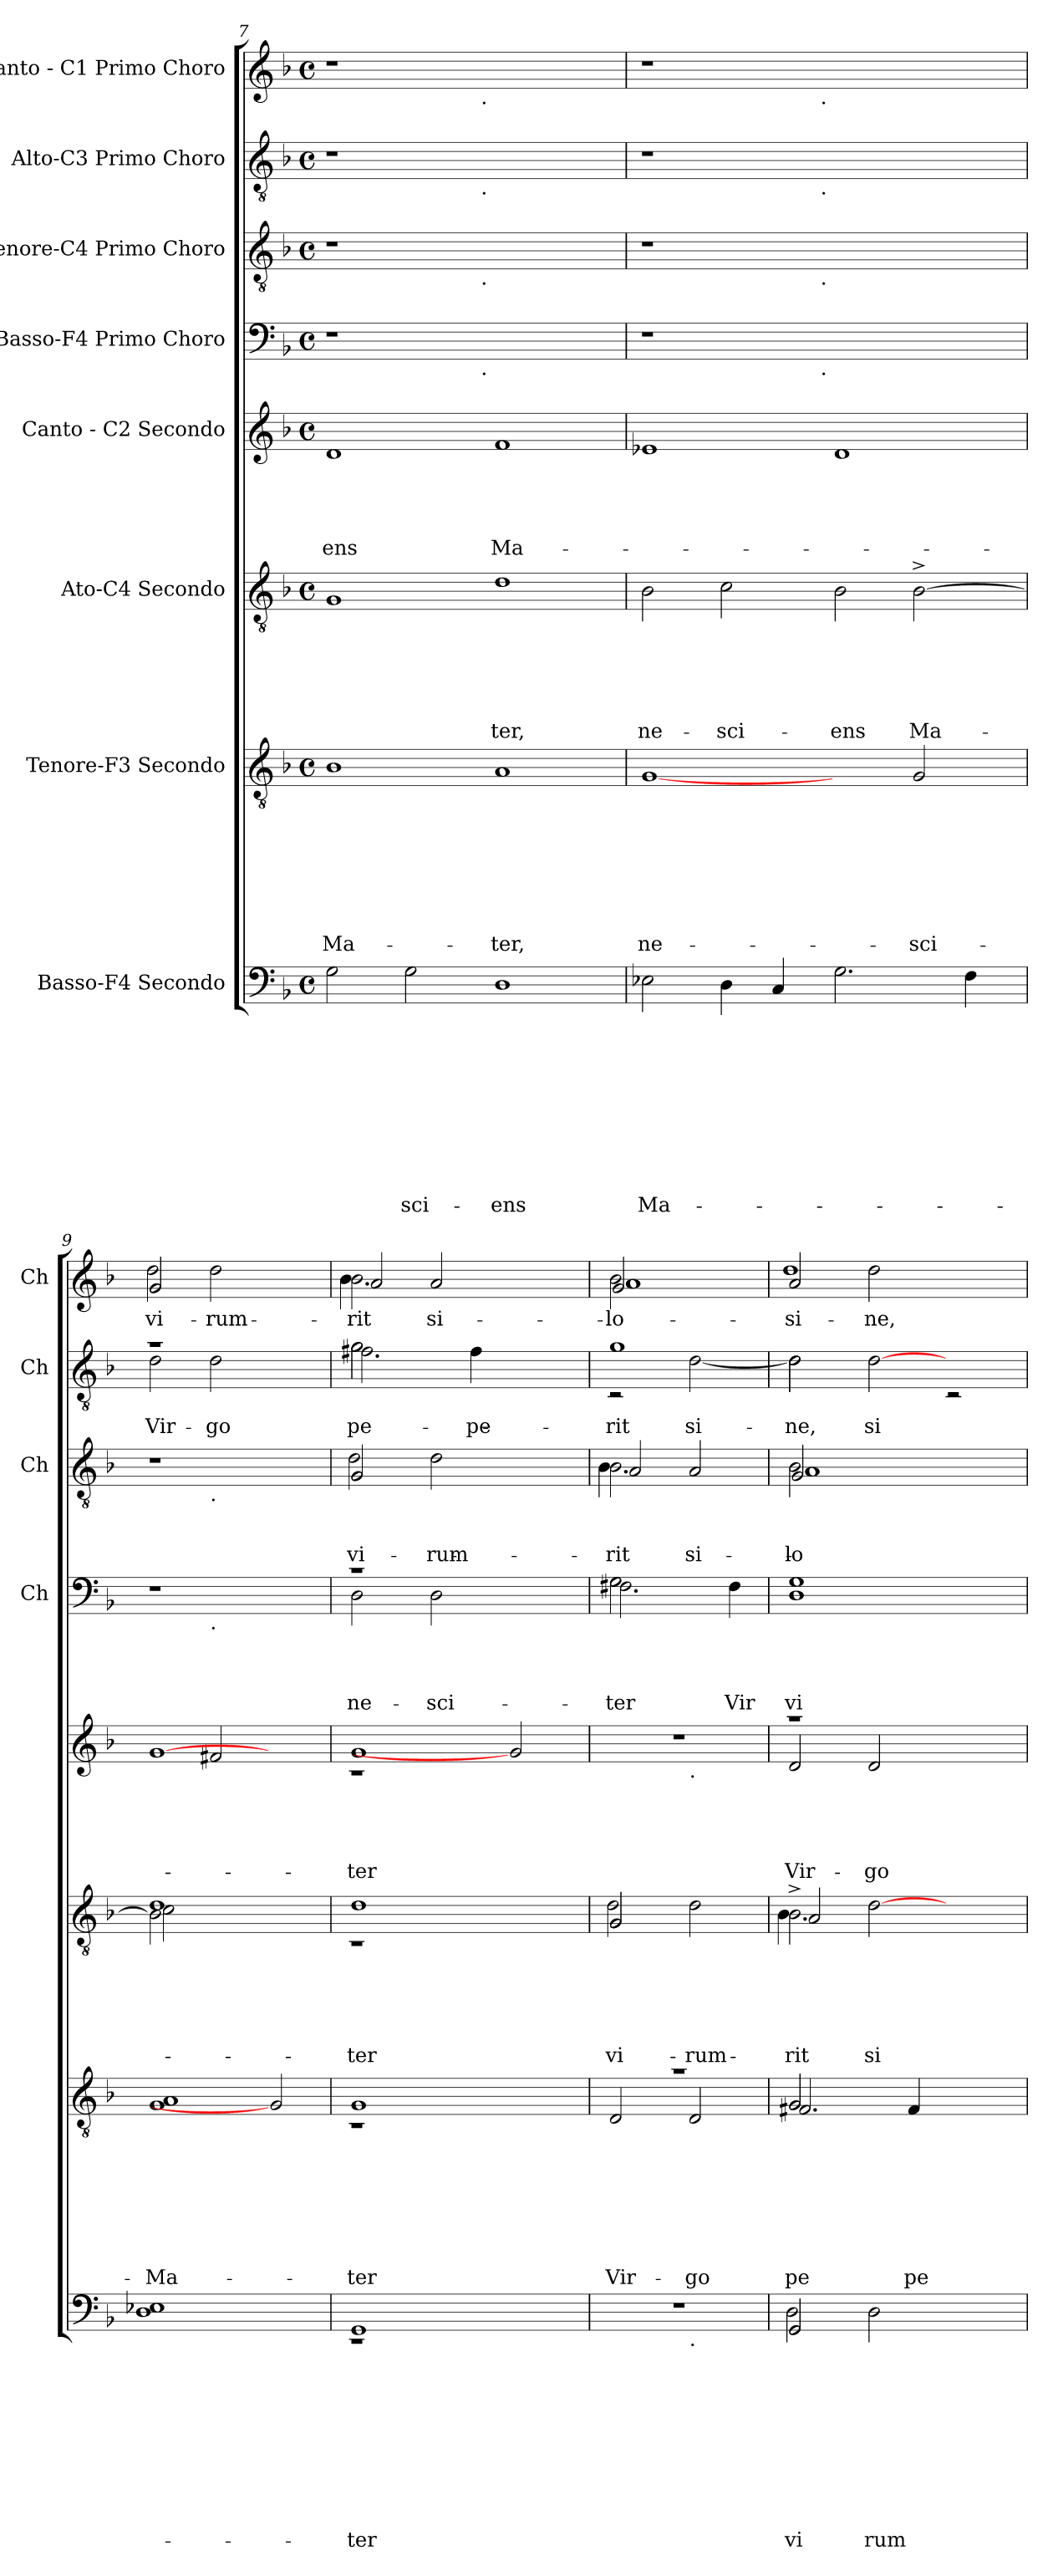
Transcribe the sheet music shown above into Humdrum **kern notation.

**kern	**text	**text	**text	**text	**text	**text	**text	**text	**text	**text	**kern	**text	**text	**text	**text	**text	**text	**text	**text	**kern	**text	**text	**text	**text	**text	**text	**kern	**text	**text	**text	**text	**text	**kern	**text	**text	**text	**text	**kern	**text	**text	**text	**kern	**text	**text	**kern	**text
*part8	*part8	*part8	*part8	*part8	*part8	*part8	*part8	*part8	*part8	*part8	*part7	*part7	*part7	*part7	*part7	*part7	*part7	*part7	*part7	*part6	*part6	*part6	*part6	*part6	*part6	*part6	*part5	*part5	*part5	*part5	*part5	*part5	*part4	*part4	*part4	*part4	*part4	*part3	*part3	*part3	*part3	*part2	*part2	*part2	*part1	*part1
*staff8	*staff8	*staff8	*staff8	*staff8	*staff8	*staff8	*staff8	*staff8	*staff8	*staff8	*staff7	*staff7	*staff7	*staff7	*staff7	*staff7	*staff7	*staff7	*staff7	*staff6	*staff6	*staff6	*staff6	*staff6	*staff6	*staff6	*staff5	*staff5	*staff5	*staff5	*staff5	*staff5	*staff4	*staff4	*staff4	*staff4	*staff4	*staff3	*staff3	*staff3	*staff3	*staff2	*staff2	*staff2	*staff1	*staff1
*I"Basso-F4 Secondo	*	*	*	*	*	*	*	*	*	*	*I"Tenore-F3 Secondo	*	*	*	*	*	*	*	*	*I"Ato-C4 Secondo	*	*	*	*	*	*	*I"Canto - C2 Secondo	*	*	*	*	*	*I"Basso-F4 Primo Choro	*	*	*	*	*I"Tenore-C4 Primo Choro	*	*	*	*I"Alto-C3 Primo Choro	*	*	*I"Canto - C1 Primo Choro	*
*	*	*	*	*	*	*	*	*	*	*	*	*	*	*	*	*	*	*	*	*	*	*	*	*	*	*	*	*	*	*	*	*	*I'Ch	*	*	*	*	*I'Ch	*	*	*	*I'Ch	*	*	*I'Ch	*
*clefF4	*	*	*	*	*	*	*	*	*	*	*clefGv2	*	*	*	*	*	*	*	*	*clefGv2	*	*	*	*	*	*	*clefG2	*	*	*	*	*	*clefF4	*	*	*	*	*clefGv2	*	*	*	*clefGv2	*	*	*clefG2	*
*k[b-]	*	*	*	*	*	*	*	*	*	*	*k[b-]	*	*	*	*	*	*	*	*	*k[b-]	*	*	*	*	*	*	*k[b-]	*	*	*	*	*	*k[b-]	*	*	*	*	*k[b-]	*	*	*	*k[b-]	*	*	*k[b-]	*
*F:	*	*	*	*	*	*	*	*	*	*	*F:	*	*	*	*	*	*	*	*	*F:	*	*	*	*	*	*	*F:	*	*	*	*	*	*F:	*	*	*	*	*F:	*	*	*	*F:	*	*	*F:	*
*M4/4	*	*	*	*	*	*	*	*	*	*	*M4/4	*	*	*	*	*	*	*	*	*M4/4	*	*	*	*	*	*	*M4/4	*	*	*	*	*	*M4/4	*	*	*	*	*M4/4	*	*	*	*M4/4	*	*	*M4/4	*
*met(c)	*	*	*	*	*	*	*	*	*	*	*met(c)	*	*	*	*	*	*	*	*	*met(c)	*	*	*	*	*	*	*met(c)	*	*	*	*	*	*met(c)	*	*	*	*	*met(c)	*	*	*	*met(c)	*	*	*met(c)	*
=7	=7	=7	=7	=7	=7	=7	=7	=7	=7	=7	=7	=7	=7	=7	=7	=7	=7	=7	=7	=7	=7	=7	=7	=7	=7	=7	=7	=7	=7	=7	=7	=7	=7	=7	=7	=7	=7	=7	=7	=7	=7	=7	=7	=7	=7	=7
!	!	!	!	!	!	!	!	!	!	!	!	!	!	!	!	!	!	!	!LO:LY:b	!	!	!	!	!	!	!	!	!	!	!	!	!LO:LY:b	!	!	!	!	!	!	!	!	!	!	!	!	!	!
*	*	*	*	*	*	*	*	*	*	*	*	*	*	*	*	*	*	*	*	*	*	*	*	*	*	*	*	*	*	*	*	*	*^	*	*	*	*	*^	*	*	*	*^	*	*	*^	*
2G\	.	.	.	.	.	.	.	.	.	.	1B-	.	.	.	.	.	.	.	Ma-	1G	.	.	.	.	.	.	1d	.	.	.	.	-ens	1r	2ryy	.	.	.	.	1r	2ryy	.	.	.	1r	2ryy	.	.	1r	2ryy	.
!	!	!	!	!	!	!	!	!	!	!LO:LY:b	!	!	!	!	!	!	!	!	!	!	!	!	!	!	!	!	!	!	!	!	!	!	!	!	!	!	!	!	!	!	!	!	!	!	!	!	!	!	!	!
2G\	.	.	.	.	.	.	.	.	.	-sci-	.	.	.	.	.	.	.	.	.	.	.	.	.	.	.	.	.	.	.	.	.	.	.	4...ryy	.	.	.	.	.	4...ryy	.	.	.	.	4...ryy	.	.	.	4...ryy	.
!	!	!	!	!	!	!	!	!	!	!	!	!	!	!	!	!	!	!	!	!	!	!	!	!	!	!	!	!	!	!	!	!	!	!	!	!	!	!	!	!	!	!	!	!	!	!	!	!	!LO:TX:b:t=.	!
!	!	!	!	!	!	!	!	!	!	!	!	!	!	!	!	!	!	!	!	!	!	!	!	!	!	!	!	!	!	!	!	!	!	!	!	!	!	!	!	!	!	!	!	!	!LO:TX:b:t=.	!	!	!	!	!
!	!	!	!	!	!	!	!	!	!	!	!	!	!	!	!	!	!	!	!	!	!	!	!	!	!	!	!	!	!	!	!	!	!	!	!	!	!	!	!	!LO:TX:b:t=.	!	!	!	!	!	!	!	!	!	!
!	!	!	!	!	!	!	!	!	!	!	!	!	!	!	!	!	!	!	!	!	!	!	!	!	!	!	!	!	!	!	!	!	!	!LO:TX:b:t=.	!	!	!	!	!	!	!	!	!	!	!	!	!	!	!	!
.	.	.	.	.	.	.	.	.	.	.	.	.	.	.	.	.	.	.	.	.	.	.	.	.	.	.	.	.	.	.	.	.	.	1ryy	.	.	.	.	.	1ryy	.	.	.	.	1ryy	.	.	.	1ryy	.
!	!	!	!	!	!	!	!	!	!	!LO:LY:b	!	!	!	!	!	!	!	!	!LO:LY:b	!	!	!	!	!	!	!LO:LY:b	!	!	!	!	!	!LO:LY:b	!	!	!	!	!	!	!	!	!	!	!	!	!	!	!	!	!	!
1D	.	.	.	.	.	.	.	.	.	-ens	1A	.	.	.	.	.	.	.	-ter,	1d	.	.	.	.	.	-ter,	1f	.	.	.	.	Ma-	1ryy	.	.	.	.	.	1ryy	.	.	.	.	1ryy	.	.	.	1ryy	.	.
.	.	.	.	.	.	.	.	.	.	.	.	.	.	.	.	.	.	.	.	.	.	.	.	.	.	.	.	.	.	.	.	.	.	32ryy	.	.	.	.	.	32ryy	.	.	.	.	32ryy	.	.	.	32ryy	.
=8	=8	=8	=8	=8	=8	=8	=8	=8	=8	=8	=8	=8	=8	=8	=8	=8	=8	=8	=8	=8	=8	=8	=8	=8	=8	=8	=8	=8	=8	=8	=8	=8	=8	=8	=8	=8	=8	=8	=8	=8	=8	=8	=8	=8	=8	=8	=8	=8	=8	=8
!	!	!	!	!	!	!	!	!	!	!LO:LY:b	!	!	!	!	!	!	!	!	!LO:LY:b	!	!	!	!	!	!	!LO:LY:b	!	!	!	!	!	!	!	!	!	!	!	!	!	!	!	!	!	!	!	!	!	!	!	!
2E-X\	.	.	.	.	.	.	.	.	.	Ma-	[1G	.	.	.	.	.	.	.	ne-	2B-\	.	.	.	.	.	ne-	1e-X	.	.	.	.	.	1r	2ryy	.	.	.	.	1r	2ryy	.	.	.	1r	2ryy	.	.	1r	2ryy	.
!	!	!	!	!	!	!	!	!	!	!	!	!	!	!	!	!	!	!	!	!	!	!	!	!	!	!LO:LY:b	!	!	!	!	!	!	!	!	!	!	!	!	!	!	!	!	!	!	!	!	!	!	!	!
4D\	.	.	.	.	.	.	.	.	.	.	.	.	.	.	.	.	.	.	.	2c\	.	.	.	.	.	-sci-	.	.	.	.	.	.	.	4...ryy	.	.	.	.	.	4...ryy	.	.	.	.	4...ryy	.	.	.	4...ryy	.
4C/	.	.	.	.	.	.	.	.	.	.	.	.	.	.	.	.	.	.	.	.	.	.	.	.	.	.	.	.	.	.	.	.	.	.	.	.	.	.	.	.	.	.	.	.	.	.	.	.	.	.
!	!	!	!	!	!	!	!	!	!	!	!	!	!	!	!	!	!	!	!	!	!	!	!	!	!	!	!	!	!	!	!	!	!	!	!	!	!	!	!	!	!	!	!	!	!	!	!	!	!LO:TX:b:t=.	!
!	!	!	!	!	!	!	!	!	!	!	!	!	!	!	!	!	!	!	!	!	!	!	!	!	!	!	!	!	!	!	!	!	!	!	!	!	!	!	!	!	!	!	!	!	!LO:TX:b:t=.	!	!	!	!	!
!	!	!	!	!	!	!	!	!	!	!	!	!	!	!	!	!	!	!	!	!	!	!	!	!	!	!	!	!	!	!	!	!	!	!	!	!	!	!	!	!LO:TX:b:t=.	!	!	!	!	!	!	!	!	!	!
!	!	!	!	!	!	!	!	!	!	!	!	!	!	!	!	!	!	!	!	!	!	!	!	!	!	!	!	!	!	!	!	!	!	!LO:TX:b:t=.	!	!	!	!	!	!	!	!	!	!	!	!	!	!	!	!
.	.	.	.	.	.	.	.	.	.	.	.	.	.	.	.	.	.	.	.	.	.	.	.	.	.	.	.	.	.	.	.	.	.	1ryy	.	.	.	.	.	1ryy	.	.	.	.	1ryy	.	.	.	1ryy	.
!	!	!	!	!	!	!	!	!	!	!	!	!	!	!	!	!	!	!	!	!	!	!	!	!	!	!LO:LY:b	!	!	!	!	!	!	!	!	!	!	!	!	!	!	!	!	!	!	!	!	!	!	!	!
2.G\	.	.	.	.	.	.	.	.	.	.	2ryy	.	.	.	.	.	.	.	.	2B-\	.	.	.	.	.	-ens	1d	.	.	.	.	.	1ryy	.	.	.	.	.	1ryy	.	.	.	.	1ryy	.	.	.	1ryy	.	.
!	!	!	!	!	!	!	!	!	!	!	!	!	!	!	!	!	!	!	!LO:LY:b	!	!	!	!	!	!	!LO:LY:b	!	!	!	!	!	!	!	!	!	!	!	!	!	!	!	!	!	!	!	!	!	!	!	!
.	.	.	.	.	.	.	.	.	.	.	2G/	.	.	.	.	.	.	.	-sci-	[>2B-^>\	.	.	.	.	.	Ma-	.	.	.	.	.	.	.	.	.	.	.	.	.	.	.	.	.	.	.	.	.	.	.	.
4F\	.	.	.	.	.	.	.	.	.	.	.	.	.	.	.	.	.	.	.	.	.	.	.	.	.	.	.	.	.	.	.	.	.	.	.	.	.	.	.	.	.	.	.	.	.	.	.	.	.	.
.	.	.	.	.	.	.	.	.	.	.	.	.	.	.	.	.	.	.	.	.	.	.	.	.	.	.	.	.	.	.	.	.	.	32ryy	.	.	.	.	.	32ryy	.	.	.	.	32ryy	.	.	.	32ryy	.
=9	=9	=9	=9	=9	=9	=9	=9	=9	=9	=9	=9	=9	=9	=9	=9	=9	=9	=9	=9	=9	=9	=9	=9	=9	=9	=9	=9	=9	=9	=9	=9	=9	=9	=9	=9	=9	=9	=9	=9	=9	=9	=9	=9	=9	=9	=9	=9	=9	=9	=9
!	!	!	!	!	!	!	!	!	!	!	!	!	!	!	!	!	!	!	!LO:LY:b	!	!	!	!	!	!	!	!	!	!	!	!	!	!	!	!	!	!	!	!	!	!	!	!	!	!	!	!LO:LY:b	!	!	!LO:LY:b
*	*	*	*	*	*	*	*	*	*	*	*	*	*	*	*	*	*	*	*	*^	*	*	*	*	*	*	*^	*	*	*	*	*	*	*	*	*	*	*	*	*	*	*	*	*	*	*	*	*	*	*
*	*	*	*	*	*	*	*	*	*	*	*	*	*	*	*	*	*	*	*	*	*^	*	*	*	*	*	*	*	*	*	*	*	*	*	*	*	*	*	*	*	*	*	*	*	*	*	*	*	*	*	*	*
!	!	!	!	!	!	!	!	!	!	!	!	!	!	!	!	!	!	!	!	!	!	!	!	!	!	!	!	!	!	!	!	!	!	!	!	!	!	!	!	!	!	!	!	!	!	!	!	!	!	!	!	!	!LO:LY:b
*	*	*	*	*	*	*	*	*	*	*	*	*	*	*	*	*	*	*	*	*	*	*	*	*	*	*	*	*	*	*	*	*	*	*	*	*	*	*	*	*	*	*	*	*	*	*	*	*	*	*	*	*^	*
!	!	!	!	!	!	!	!	!	!	!	!	!	!	!	!	!	!	!	!	!	!	!	!	!	!	!	!	!	!	!	!	!	!	!	!	!	!	!	!	!	!	!	!	!	!	!	!	!	!	!	!	!	!	!LO:LY:b
1D 1E-X	.	.	.	.	.	.	.	.	.	.	1G 1A	.	.	.	.	.	.	.	Ma-	2B-\]	2c\	1d	.	.	.	.	.	.	[1g	2ryy	.	.	.	.	.	1r	2ryy	.	.	.	.	1r	2ryy	.	.	.	1ra	2d\	.	Vir-	2g/	2g/	2dd\	vi-
!	!	!	!	!	!	!	!	!	!	!	!	!	!	!	!	!	!	!	!	!	!	!	!	!	!	!	!	!	!	!	!	!	!	!	!	!	!	!	!	!	!	!	!LO:TX:b:t=.	!	!	!	!	!	!	!	!	!	!	!
!	!	!	!	!	!	!	!	!	!	!	!	!	!	!	!	!	!	!	!	!	!	!	!	!	!	!	!	!	!	!	!	!	!	!	!	!	!LO:TX:b:t=.	!	!	!	!	!	!	!	!	!	!	!	!	!	!	!	!	!
!	!	!	!	!	!	!	!	!	!	!	!	!	!	!	!	!	!	!	!	!	!	!	!	!	!	!	!	!	!	!	!	!	!	!	!	!	!	!	!	!	!	!	!	!	!	!	!	!	!	!LO:LY:b	!	!	!	!LO:LY:b
.	.	.	.	.	.	.	.	.	.	.	.	.	.	.	.	.	.	.	.	2ryy	2ryy	.	.	.	.	.	.	.	.	2f#X/	.	.	.	.	.	.	1ryy	.	.	.	.	.	1ryy	.	.	.	.	2d\	.	-go	2ryy	2ryy	2dd\	-rum
2ryy	.	.	.	.	.	.	.	.	.	.	2G]	.	.	.	.	.	.	.	.	2ryy	2ryy	2ryy	.	.	.	.	.	.	2ryy	2ryy	.	.	.	.	.	2ryy	.	.	.	.	.	2ryy	.	.	.	.	2ryy	2ryy	.	.	2ryy	2ryy	2ryy	.
=10	=10	=10	=10	=10	=10	=10	=10	=10	=10	=10	=10	=10	=10	=10	=10	=10	=10	=10	=10	=10	=10	=10	=10	=10	=10	=10	=10	=10	=10	=10	=10	=10	=10	=10	=10	=10	=10	=10	=10	=10	=10	=10	=10	=10	=10	=10	=10	=10	=10	=10	=10	=10	=10	=10
!	!	!	!	!	!	!	!	!	!	!LO:LY:b	!	!	!	!	!	!	!	!	!LO:LY:b	!	!	!	!	!	!	!	!	!LO:LY:b	!	!	!	!	!	!	!LO:LY:b	!	!	!	!	!	!LO:LY:b	!	!	!	!	!LO:LY:b	!	!	!	!	!	!	!	!
*^	*	*	*	*	*	*	*	*	*	*	*^	*	*	*	*	*	*	*	*	*	*	*	*	*	*	*	*	*	*	*	*	*	*	*	*	*	*	*	*	*	*	*	*	*	*	*	*	*	*	*	*	*	*	*
!	!	!	!	!	!	!	!	!	!	!	!	!	!	!	!	!	!	!	!	!	!	!	!	!	!	!	!	!	!	!	!	!	!	!	!	!	!	!	!	!	!	!	!	!	!	!	!	!LO:LY:b	!	!	!	!	!	!	!	!
*	*	*	*	*	*	*	*	*	*	*	*	*	*	*	*	*	*	*	*	*	*	*	*	*	*	*	*	*	*	*	*	*	*	*	*	*	*	*	*	*	*	*	*	*	*^	*	*	*	*	*	*	*	*	*	*	*
!	!	!	!	!	!	!	!	!	!	!	!	!	!	!	!	!	!	!	!	!	!	!	!	!	!	!	!	!	!	!	!	!	!	!	!	!	!	!	!	!	!	!	!	!	!	!	!	!	!LO:LY:b	!	!	!	!LO:LY:b	!	!	!	!
!	!	!	!	!	!	!	!	!	!	!	!	!	!	!	!	!	!	!	!	!	!	!	!	!	!	!	!	!	!	!	!	!	!	!	!	!	!	!	!	!	!	!	!	!	!	!	!	!	!	!	!	!	!LO:LY:b	!	!	!	!
*	*	*	*	*	*	*	*	*	*	*	*	*	*	*	*	*	*	*	*	*	*	*	*	*	*	*	*	*	*	*	*	*	*	*	*	*	*	*	*	*	*	*	*	*	*	*	*	*	*	*	*^	*	*	*	*	*	*
!	!	!	!	!	!	!	!	!	!	!	!	!	!	!	!	!	!	!	!	!	!	!	!	!	!	!	!	!	!	!	!	!	!	!	!	!	!	!	!	!	!	!	!	!	!	!	!	!	!	!	!	!	!	!LO:LY:b	!	!	!	!LO:LY:b
!	!	!	!	!	!	!	!	!	!	!	!	!	!	!	!	!	!	!	!	!	!	!	!	!	!	!	!	!	!	!	!	!	!	!	!	!	!	!	!	!	!	!	!	!	!	!	!	!	!	!	!	!	!	!	!	!	!	!LO:LY:b
!	!	!	!	!	!	!	!	!	!	!	!	!	!	!	!	!	!	!	!	!	!	!	!	!	!	!	!	!	!	!	!	!	!	!	!	!	!	!	!	!	!	!	!	!	!	!	!	!	!	!	!	!	!	!	!	!	!	!LO:LY:b
*	*	*	*	*	*	*	*	*	*	*	*	*	*	*	*	*	*	*	*	*	*	*	*v	*v	*	*	*	*	*	*	*	*	*	*	*	*	*	*	*	*	*	*	*	*	*	*	*	*	*	*	*	*	*	*	*	*	*	*
1GG	1rEE	.	.	.	.	.	.	.	.	.	-ter	1G	1rC	.	.	.	.	.	.	.	-ter	1d	1rC	.	.	.	.	.	-ter	1g	1rc	.	.	.	.	-ter	1rc	2D\	.	.	.	ne-	2G/	2G/	2d\	.	.	vi-	2g\	2g\	2.f#X\	.	pe-	2.b-\	4b-\	2a/	-rit
.	.	.	.	.	.	.	.	.	.	.	.	.	.	.	.	.	.	.	.	.	.	.	.	.	.	.	.	.	.	.	.	.	.	.	.	.	.	.	.	.	.	.	.	.	.	.	.	.	.	.	.	.	.	.	2ryy	.	.
!	!	!	!	!	!	!	!	!	!	!	!	!	!	!	!	!	!	!	!	!	!	!	!	!	!	!	!	!	!	!	!	!	!	!	!	!	!	!	!	!	!	!LO:LY:b	!	!	!	!	!	!LO:LY:b	!	!	!	!	!	!	!	!	!LO:LY:b
.	.	.	.	.	.	.	.	.	.	.	.	.	.	.	.	.	.	.	.	.	.	.	.	.	.	.	.	.	.	.	.	.	.	.	.	.	.	2D\	.	.	.	-sci-	2ryy	2ryy	2d\	.	.	-rum	2ryy	2ryy	.	.	.	.	.	2a/	si-
!	!	!	!	!	!	!	!	!	!	!	!	!	!	!	!	!	!	!	!	!	!	!	!	!	!	!	!	!	!	!	!	!	!	!	!	!	!	!	!	!	!	!	!	!	!	!	!	!	!	!	!	!	!LO:LY:b	!	!	!	!
.	.	.	.	.	.	.	.	.	.	.	.	.	.	.	.	.	.	.	.	.	.	.	.	.	.	.	.	.	.	.	.	.	.	.	.	.	.	.	.	.	.	.	.	.	.	.	.	.	.	.	4f#\	.	-pe-	2ryy	2.ryy	.	.
2ryy	2ryy	.	.	.	.	.	.	.	.	.	.	2ryy	2ryy	.	.	.	.	.	.	.	.	2ryy	2ryy	.	.	.	.	.	.	2g]	2ryy	.	.	.	.	.	2ryy	2ryy	.	.	.	.	2ryy	2ryy	2ryy	.	.	.	2ryy	2ryy	2ryy	.	.	.	.	2ryy	.
.	.	.	.	.	.	.	.	.	.	.	.	.	.	.	.	.	.	.	.	.	.	.	.	.	.	.	.	.	.	.	.	.	.	.	.	.	.	.	.	.	.	.	.	.	.	.	.	.	.	.	.	.	.	4ryy	.	.	.
*	*	*	*	*	*	*	*	*	*	*	*	*	*	*	*	*	*	*	*	*	*	*v	*v	*	*	*	*	*	*	*	*	*	*	*	*	*	*v	*v	*	*	*	*	*	*	*	*	*	*	*v	*v	*v	*	*	*	*	*	*
!!LO:PB:g=z	!!	!!
=11	=11	=11	=11	=11	=11	=11	=11	=11	=11	=11	=11	=11	=11	=11	=11	=11	=11	=11	=11	=11	=11	=11	=11	=11	=11	=11	=11	=11	=11	=11	=11	=11	=11	=11	=11	=11	=11	=11	=11	=11	=11	=11	=11	=11	=11	=11	=11	=11	=11	=11	=11	=11	=11
!	!	!	!	!	!	!	!	!	!	!	!	!	!	!	!	!	!	!	!	!	!LO:LY:b	!	!	!	!	!	!	!LO:LY:b	!	!	!	!	!	!	!	!	!	!	!	!	!	!	!	!	!	!	!	!	!	!	!	!	!
*	*	*	*	*	*	*	*	*	*	*	*	*	*	*	*	*	*	*	*	*	*	*^	*	*	*	*	*	*	*	*	*	*	*	*	*	*	*	*	*	*	*	*	*	*	*	*	*	*	*	*	*	*	*
!	!	!	!	!	!	!	!	!	!	!	!	!	!	!	!	!	!	!	!	!	!	!	!	!	!	!	!	!	!LO:LY:b	!	!	!	!	!	!	!	!	!	!	!	!	!	!	!	!	!	!	!	!	!	!	!	!	!
*	*	*	*	*	*	*	*	*	*	*	*	*	*	*	*	*	*	*	*	*	*	*	*^	*	*	*	*	*	*	*	*	*	*	*	*	*	*	*	*	*	*	*	*	*	*	*	*	*	*	*	*	*	*	*
!	!	!	!	!	!	!	!	!	!	!	!	!	!	!	!	!	!	!	!	!	!	!	!	!	!	!	!	!	!	!LO:LY:b	!	!	!	!	!	!	!	!	!	!	!	!LO:LY:b	!	!	!	!	!	!	!	!	!	!	!	!	!
*	*	*	*	*	*	*	*	*	*	*	*	*	*	*	*	*	*	*	*	*	*	*	*	*	*	*	*	*	*	*	*	*	*	*	*	*	*	*^	*	*	*	*	*	*	*	*	*	*	*	*	*	*	*	*	*
!	!	!	!	!	!	!	!	!	!	!	!	!	!	!	!	!	!	!	!	!	!	!	!	!	!	!	!	!	!	!	!	!	!	!	!	!	!	!	!	!	!	!	!LO:LY:b	!	!	!	!	!	!	!	!	!	!	!	!	!
*	*	*	*	*	*	*	*	*	*	*	*	*	*	*	*	*	*	*	*	*	*	*	*	*	*	*	*	*	*	*	*	*	*	*	*	*	*	*	*^	*	*	*	*	*	*	*	*	*	*	*	*	*	*	*	*	*
!	!	!	!	!	!	!	!	!	!	!	!	!	!	!	!	!	!	!	!	!	!	!	!	!	!	!	!	!	!	!	!	!	!	!	!	!	!	!	!	!	!	!	!	!LO:LY:b	!	!	!	!	!	!LO:LY:b	!	!	!	!	!	!	!
!	!	!	!	!	!	!	!	!	!	!	!	!	!	!	!	!	!	!	!	!	!	!	!	!	!	!	!	!	!	!	!	!	!	!	!	!	!	!	!	!	!	!	!	!	!	!	!	!	!	!LO:LY:b	!	!	!	!	!	!	!
!	!	!	!	!	!	!	!	!	!	!	!	!	!	!	!	!	!	!	!	!	!	!	!	!	!	!	!	!	!	!	!	!	!	!	!	!	!	!	!	!	!	!	!	!	!	!	!	!	!	!LO:LY:b:rj	!	!	!LO:LY:b	!	!	!	!LO:LY:b
*	*	*	*	*	*	*	*	*	*	*	*	*	*	*	*	*	*	*	*	*	*	*	*	*	*	*	*	*	*	*	*	*	*	*	*	*	*	*	*	*	*	*	*	*	*	*	*	*	*	*	*^	*	*	*	*	*	*
!	!	!	!	!	!	!	!	!	!	!	!	!	!	!	!	!	!	!	!	!	!	!	!	!	!	!	!	!	!	!	!	!	!	!	!	!	!	!	!	!	!	!	!	!	!	!	!	!	!	!	!	!	!	!	!	!	!	!LO:LY:b
!	!	!	!	!	!	!	!	!	!	!	!	!	!	!	!	!	!	!	!	!	!	!	!	!	!	!	!	!	!	!	!	!	!	!	!	!	!	!	!	!	!	!	!	!	!	!	!	!	!	!	!	!	!	!	!	!	!	!LO:LY:b
1r	2ryy	.	.	.	.	.	.	.	.	.	.	1ra	2D/	.	.	.	.	.	.	.	Vir-	2G/	2G/	2d\	.	.	.	.	.	vi-	1r	2ryy	.	.	.	.	.	2G\	2G\	2.F#X\	.	.	.	-ter	2.B-\	4B-\	2A/	.	.	-rit	1g	2rC	.	-rit	2b-\	2g/	1a	-lo-
.	.	.	.	.	.	.	.	.	.	.	.	.	.	.	.	.	.	.	.	.	.	.	.	.	.	.	.	.	.	.	.	.	.	.	.	.	.	.	.	.	.	.	.	.	.	2.ryy	.	.	.	.	.	.	.	.	.	.	.	.
!	!	!	!	!	!	!	!	!	!	!	!	!	!	!	!	!	!	!	!	!	!	!	!	!	!	!	!	!	!	!	!	!LO:TX:b:t=.	!	!	!	!	!	!	!	!	!	!	!	!	!	!	!	!	!	!	!	!	!	!	!	!	!	!
!	!LO:TX:b:t=.	!	!	!	!	!	!	!	!	!	!	!	!	!	!	!	!	!	!	!	!	!	!	!	!	!	!	!	!	!	!	!	!	!	!	!	!	!	!	!	!	!	!	!	!	!	!	!	!	!	!	!	!	!	!	!	!	!
!	!	!	!	!	!	!	!	!	!	!	!	!	!	!	!	!	!	!	!	!	!LO:LY:b	!	!	!	!	!	!	!	!	!LO:LY:b	!	!	!	!	!	!	!	!	!	!	!	!	!	!	!	!	!	!	!	!LO:LY:b	!	!	!	!LO:LY:b	!	!	!	!
.	2ryy	.	.	.	.	.	.	.	.	.	.	.	2D/	.	.	.	.	.	.	.	-go	2ryy	2ryy	2d\	.	.	.	.	.	-rum	.	2ryy	.	.	.	.	.	2ryy	2ryy	.	.	.	.	.	.	.	2A/	.	.	si-	.	[>2d\	.	si-	2ryy	2ryy	.	.
!	!	!	!	!	!	!	!	!	!	!	!	!	!	!	!	!	!	!	!	!	!	!	!	!	!	!	!	!	!	!	!	!	!	!	!	!	!	!	!	!	!	!	!	!LO:LY:b	!	!	!	!	!	!	!	!	!	!	!	!	!	!
.	.	.	.	.	.	.	.	.	.	.	.	.	.	.	.	.	.	.	.	.	.	.	.	.	.	.	.	.	.	.	.	.	.	.	.	.	.	.	.	4F#\	.	.	.	Vir-	4ryy	.	.	.	.	.	.	.	.	.	.	.	.	.
*	*	*	*	*	*	*	*	*	*	*	*	*v	*v	*	*	*	*	*	*	*	*	*	*	*	*	*	*	*	*	*	*	*	*	*	*	*	*	*	*	*	*	*	*	*	*	*	*	*	*	*	*	*	*	*	*v	*v	*v	*
=12	=12	=12	=12	=12	=12	=12	=12	=12	=12	=12	=12	=12	=12	=12	=12	=12	=12	=12	=12	=12	=12	=12	=12	=12	=12	=12	=12	=12	=12	=12	=12	=12	=12	=12	=12	=12	=12	=12	=12	=12	=12	=12	=12	=12	=12	=12	=12	=12	=12	=12	=12	=12	=12	=12	=12
!	!	!	!	!	!	!	!	!	!	!	!LO:LY:b	!	!	!	!	!	!	!	!	!	!	!	!	!	!	!	!	!	!	!	!	!	!	!	!	!	!	!	!	!	!	!	!	!	!	!	!	!	!	!	!	!	!	!	!
!	!	!	!	!	!	!	!	!	!	!	!LO:LY:b	!	!	!	!	!	!	!	!	!	!	!	!	!	!	!	!	!	!	!	!	!	!	!	!	!	!	!	!	!	!	!	!	!	!	!	!	!	!	!	!	!	!	!	!
*	*^	*	*	*	*	*	*	*	*	*	*	*	*	*	*	*	*	*	*	*	*	*	*	*	*	*	*	*	*	*	*	*	*	*	*	*	*	*	*	*	*	*	*	*	*	*	*	*	*	*	*	*	*	*	*
!	!	!	!	!	!	!	!	!	!	!	!	!LO:LY:b	!	!	!	!	!	!	!	!	!LO:LY:b	!	!	!	!	!	!	!	!	!	!	!	!	!	!	!	!	!	!	!	!	!	!	!	!	!	!	!	!	!	!	!	!	!	!	!
*	*	*	*	*	*	*	*	*	*	*	*	*	*^	*	*	*	*	*	*	*	*	*	*	*	*	*	*	*	*	*	*	*	*	*	*	*	*	*	*	*	*	*	*	*	*	*	*	*	*	*	*	*	*	*	*	*
!	!	!	!	!	!	!	!	!	!	!	!	!	!	!	!	!	!	!	!	!	!	!LO:LY:b	!	!	!	!	!	!	!	!	!	!	!	!	!	!	!	!	!	!	!	!	!	!	!	!	!	!	!	!	!	!	!	!	!	!	!
*	*	*	*	*	*	*	*	*	*	*	*	*	*	*^	*	*	*	*	*	*	*	*	*	*	*	*	*	*	*	*	*	*	*	*	*	*	*	*	*	*	*	*	*	*	*	*	*	*	*	*	*	*	*	*	*	*	*
!	!	!	!	!	!	!	!	!	!	!	!	!	!	!	!	!	!	!	!	!	!	!	!LO:LY:b	!	!	!	!	!	!	!	!	!LO:LY:b	!	!	!	!	!	!	!	!	!	!	!	!	!	!	!	!	!	!	!	!	!	!	!	!	!	!
!	!	!	!	!	!	!	!	!	!	!	!	!	!	!	!	!	!	!	!	!	!	!	!	!	!	!	!	!	!	!	!	!LO:LY:b	!	!	!	!	!	!	!	!	!	!	!	!	!	!	!	!	!	!	!	!	!	!	!	!	!	!
!	!	!	!	!	!	!	!	!	!	!	!	!	!	!	!	!	!	!	!	!	!	!	!	!	!	!	!	!	!	!	!	!LO:LY:b:rj	!	!	!	!	!	!	!LO:LY:b	!	!	!	!	!	!	!LO:LY:b	!	!	!	!	!	!LO:LY:b	!	!	!	!	!	!
!	!	!	!	!	!	!	!	!	!	!	!	!	!	!	!	!	!	!	!	!	!	!	!	!	!	!	!	!	!	!	!	!	!	!	!	!	!	!	!	!	!	!	!	!	!	!	!	!	!	!	!	!LO:LY:b	!	!	!	!	!	!
!	!	!	!	!	!	!	!	!	!	!	!	!	!	!	!	!	!	!	!	!	!	!	!	!	!	!	!	!	!	!	!	!	!	!	!	!	!	!	!	!	!	!	!	!	!	!	!	!	!	!	!	!LO:LY:b	!	!	!	!LO:LY:b	!	!LO:LY:b
*	*	*	*	*	*	*	*	*	*	*	*	*	*	*	*	*	*	*	*	*	*	*	*	*	*	*	*	*	*	*	*	*	*	*	*	*	*	*	*	*	*	*	*	*	*	*	*	*	*	*	*	*	*	*	*	*	*^	*
!	!	!	!	!	!	!	!	!	!	!	!	!	!	!	!	!	!	!	!	!	!	!	!	!	!	!	!	!	!	!	!	!	!	!	!	!	!	!	!	!	!	!	!	!	!	!	!	!	!	!	!	!	!	!	!	!	!	!	!LO:LY:b
*	*	*	*	*	*	*	*	*	*	*	*	*	*	*	*	*	*	*	*	*	*	*	*	*	*	*	*	*	*	*	*	*	*	*	*	*	*	*	*	*v	*v	*v	*	*	*	*	*	*	*	*	*	*	*	*	*	*	*	*	*
2GG/	2GG/	2D\	.	.	.	.	.	.	.	.	.	vi-	2G/	2G/	2.F#X/	.	.	.	.	.	.	.	pe-	2.B-^<\	4B-\	2A/	.	.	.	.	.	-rit	1raa	2d/	.	.	.	.	Vir-	1D 1G	.	.	.	vi-	2B-\	2G/	1A	.	.	-lo-	2d\	2d\]	.	-ne,	2a/	1dd	si-
.	.	.	.	.	.	.	.	.	.	.	.	.	.	.	.	.	.	.	.	.	.	.	.	.	2ryy	.	.	.	.	.	.	.	.	.	.	.	.	.	.	.	.	.	.	.	.	.	.	.	.	.	.	.	.	.	.	.	.
!	!	!	!	!	!	!	!	!	!	!	!	!LO:LY:b	!	!	!	!	!	!	!	!	!	!	!	!	!	!	!	!	!	!	!	!LO:LY:b	!	!	!	!	!	!	!LO:LY:b	!	!	!	!	!	!	!	!	!	!	!	!	!	!	!LO:LY:b	!	!	!LO:LY:b
2ryy	2ryy	2D\	.	.	.	.	.	.	.	.	.	-rum	2ryy	2ryy	.	.	.	.	.	.	.	.	.	.	.	[>2d\	.	.	.	.	.	si-	.	2d/	.	.	.	.	-go	.	.	.	.	.	2ryy	2ryy	.	.	.	.	[>2d\	2ryy	.	-si-	2dd\	.	ne,
!	!	!	!	!	!	!	!	!	!	!	!	!	!	!	!	!	!	!	!	!	!	!	!LO:LY:b	!	!	!	!	!	!	!	!	!	!	!	!	!	!	!	!	!	!	!	!	!	!	!	!	!	!	!	!	!	!	!	!	!	!
.	.	.	.	.	.	.	.	.	.	.	.	.	.	.	4F#/	.	.	.	.	.	.	.	-pe-	2ryy	2.ryy	.	.	.	.	.	.	.	.	.	.	.	.	.	.	.	.	.	.	.	.	.	.	.	.	.	.	.	.	.	.	.	.
2ryy	2ryy	2ryy	.	.	.	.	.	.	.	.	.	.	2ryy	2ryy	2ryy	.	.	.	.	.	.	.	.	.	.	2ryy	.	.	.	.	.	.	2ryy	2ryy	.	.	.	.	.	2ryy	.	.	.	.	2ryy	2ryy	2ryy	.	.	.	2ryy	2rC	.	.	2ryy	2ryy	.
.	.	.	.	.	.	.	.	.	.	.	.	.	.	.	.	.	.	.	.	.	.	.	.	4ryy	.	.	.	.	.	.	.	.	.	.	.	.	.	.	.	.	.	.	.	.	.	.	.	.	.	.	.	.	.	.	.	.	.
*v	*v	*v	*	*	*	*	*	*	*	*	*	*	*	*	*	*	*	*	*	*	*	*	*	*v	*v	*v	*	*	*	*	*	*	*v	*v	*	*	*	*	*	*	*	*	*	*	*v	*v	*v	*	*	*	*v	*v	*	*	*v	*v	*
*	*	*	*	*	*	*	*	*	*	*	*v	*v	*v	*	*	*	*	*	*	*	*	*	*	*	*	*	*	*	*	*	*	*	*	*	*	*	*	*	*	*	*	*	*	*	*	*	*	*
=	=	=	=	=	=	=	=	=	=	=	=	=	=	=	=	=	=	=	=	=	=	=	=	=	=	=	=	=	=	=	=	=	=	=	=	=	=	=	=	=	=	=	=	=	=	=
*-	*-	*-	*-	*-	*-	*-	*-	*-	*-	*-	*-	*-	*-	*-	*-	*-	*-	*-	*-	*-	*-	*-	*-	*-	*-	*-	*-	*-	*-	*-	*-	*-	*-	*-	*-	*-	*-	*-	*-	*-	*-	*-	*-	*-	*-	*-
